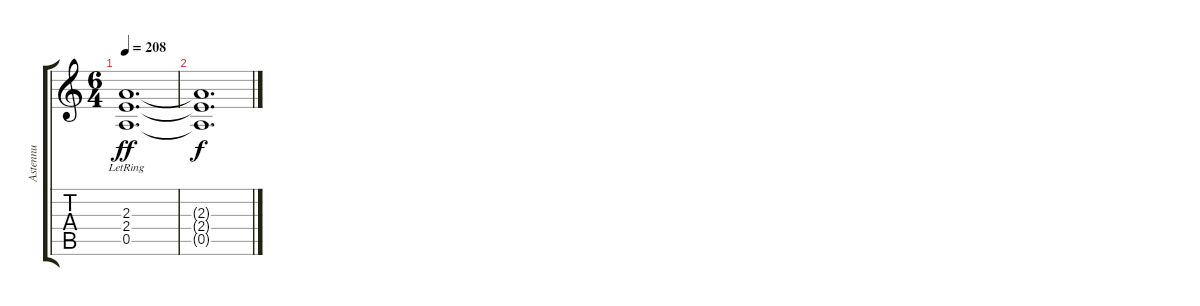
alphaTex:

\track ("Astennu" "Astennu") {instrument distortionguitar}
\staff {score tabs}
\tuning (E4 B3 G3 D3 A2 E2) {hide}
\ts (6 4)
\tempo 208
\clef g2
\ks c
(2.3{lr} 2.4{lr} 0.5{lr}).1{d dy ff} |
(2.3{t} 2.4{t} 0.5{t}).1{d dy f}
